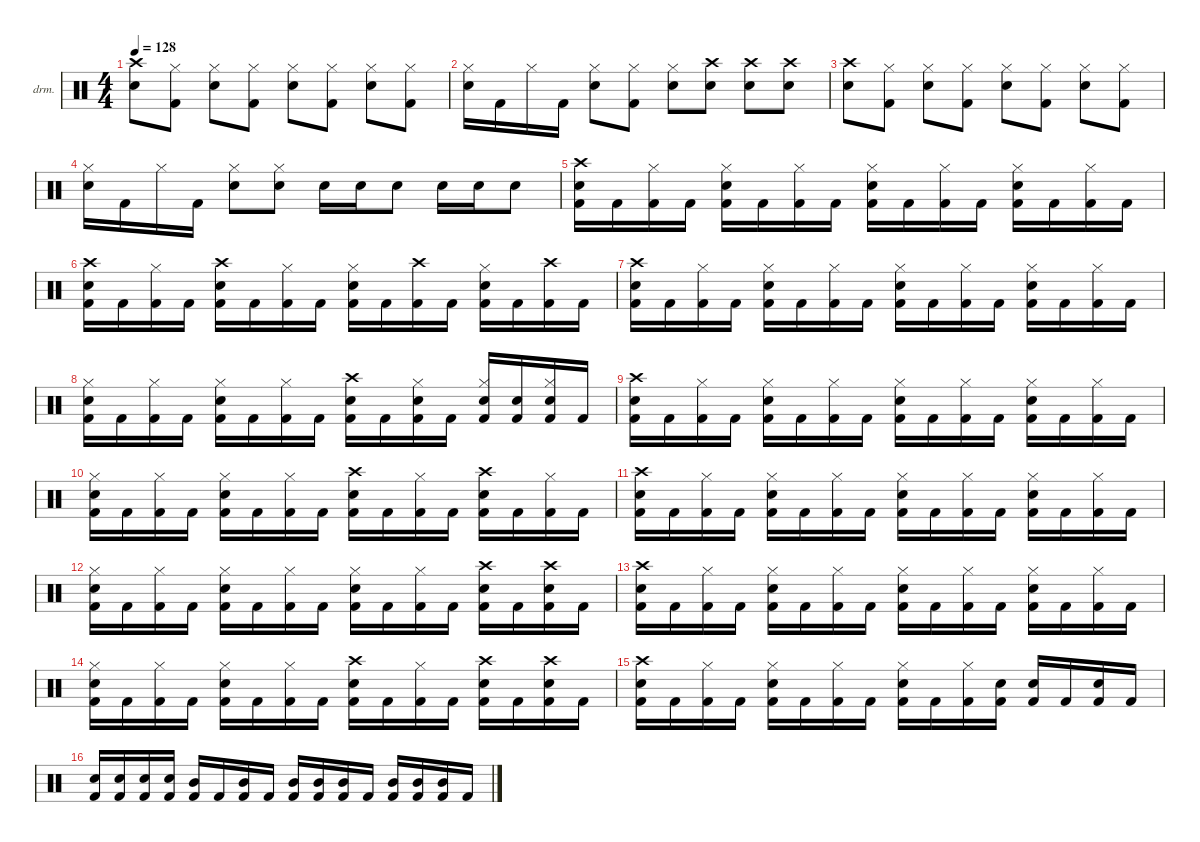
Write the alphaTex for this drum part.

\defaultSystemsLayout 4
\hideDynamics
\bracketExtendMode nobrackets
\firstSystemTrackNameOrientation horizontal
\otherSystemsTrackNameOrientation horizontal
\track ("Drums" "drm.") {instrument percussion}
\staff {score}
\articulation defaults
\ts (4 4)
\tempo 128
\clef neutral
\ks c
("Crash high (hit)" "Snare (hit) 2").8{dy fff} ("Hi-Hat (closed)" "Kick (hit) 2").8{dy f} ("Hi-Hat (closed)" "Snare (hit) 2").8 ("Hi-Hat (closed)" "Kick (hit) 2").8 ("Hi-Hat (closed)" "Snare (hit) 2").8 ("Hi-Hat (closed)" "Kick (hit) 2").8 ("Hi-Hat (closed)" "Snare (hit) 2").8 ("Hi-Hat (closed)" "Kick (hit) 2").8 |
("Hi-Hat (closed)" "Snare (hit) 2").16 "Kick (hit) 2".16 "Hi-Hat (closed)".16 "Kick (hit) 2".16 ("Hi-Hat (closed)" "Snare (hit) 2").8 ("Hi-Hat (closed)" "Kick (hit) 2").8 ("Hi-Hat (closed)" "Snare (hit) 2").8 ("Crash high (hit)" "Snare (hit) 2").8{dy fff} ("Crash high (hit)" "Snare (hit) 2").8 ("Crash high (hit)" "Snare (hit) 2").8 |
("Crash high (hit)" "Snare (hit) 2").8 ("Hi-Hat (closed)" "Kick (hit) 2").8{dy f} ("Hi-Hat (closed)" "Snare (hit) 2").8 ("Hi-Hat (closed)" "Kick (hit) 2").8 ("Hi-Hat (closed)" "Snare (hit) 2").8 ("Hi-Hat (closed)" "Kick (hit) 2").8 ("Hi-Hat (closed)" "Snare (hit) 2").8 ("Hi-Hat (closed)" "Kick (hit) 2").8 |
("Hi-Hat (closed)" "Snare (hit) 2").16 "Kick (hit) 2".16 "Hi-Hat (closed)".16 "Kick (hit) 2".16 ("Hi-Hat (closed)" "Snare (hit) 2").8 ("Hi-Hat (closed)" "Snare (hit) 2").8 "Snare (hit) 2".16 "Snare (hit) 2".16{dy mf} "Snare (hit) 2".8{dy f} "Snare (hit) 2".16 "Snare (hit) 2".16{dy mf} "Snare (hit) 2".8{dy f} |
("Crash high (hit)" "Snare (hit) 2" "Kick (hit) 2").16{dy fff} "Kick (hit) 2".16{dy f} ("Hi-Hat (closed)" "Kick (hit) 2").16 "Kick (hit) 2".16 ("Hi-Hat (closed)" "Snare (hit) 2" "Kick (hit) 2").16 "Kick (hit) 2".16 ("Hi-Hat (closed)" "Kick (hit) 2").16 "Kick (hit) 2".16 ("Hi-Hat (closed)" "Snare (hit) 2" "Kick (hit) 2").16 "Kick (hit) 2".16 ("Hi-Hat (closed)" "Kick (hit) 2").16 "Kick (hit) 2".16 ("Hi-Hat (closed)" "Snare (hit) 2" "Kick (hit) 2").16 "Kick (hit) 2".16 ("Hi-Hat (closed)" "Kick (hit) 2").16 "Kick (hit) 2".16 |
("Crash high (hit)" "Snare (hit) 2" "Kick (hit) 2").16{dy fff} "Kick (hit) 2".16{dy f} ("Hi-Hat (closed)" "Kick (hit) 2").16 "Kick (hit) 2".16 ("Crash high (hit)" "Snare (hit) 2" "Kick (hit) 2").16{dy fff} "Kick (hit) 2".16{dy f} ("Hi-Hat (closed)" "Kick (hit) 2").16 "Kick (hit) 2".16 ("Hi-Hat (closed)" "Snare (hit) 2" "Kick (hit) 2").16 "Kick (hit) 2".16 ("Crash high (hit)" "Kick (hit) 2").16{dy fff} "Kick (hit) 2".16{dy f} ("Hi-Hat (closed)" "Snare (hit) 2" "Kick (hit) 2").16 "Kick (hit) 2".16 ("Crash high (hit)" "Kick (hit) 2").16{dy fff} "Kick (hit) 2".16{dy f} |
("Crash high (hit)" "Snare (hit) 2" "Kick (hit) 2").16{dy fff} "Kick (hit) 2".16{dy f} ("Hi-Hat (closed)" "Kick (hit) 2").16 "Kick (hit) 2".16 ("Hi-Hat (closed)" "Snare (hit) 2" "Kick (hit) 2").16 "Kick (hit) 2".16 ("Hi-Hat (closed)" "Kick (hit) 2").16 "Kick (hit) 2".16 ("Hi-Hat (closed)" "Snare (hit) 2" "Kick (hit) 2").16 "Kick (hit) 2".16 ("Hi-Hat (closed)" "Kick (hit) 2").16 "Kick (hit) 2".16 ("Hi-Hat (closed)" "Snare (hit) 2" "Kick (hit) 2").16 "Kick (hit) 2".16 ("Hi-Hat (closed)" "Kick (hit) 2").16 "Kick (hit) 2".16 |
("Hi-Hat (closed)" "Snare (hit) 2" "Kick (hit) 2").16 "Kick (hit) 2".16 ("Hi-Hat (closed)" "Kick (hit) 2").16 "Kick (hit) 2".16 ("Hi-Hat (closed)" "Snare (hit) 2" "Kick (hit) 2").16 "Kick (hit) 2".16 ("Hi-Hat (closed)" "Kick (hit) 2").16 "Kick (hit) 2".16 ("Crash high (hit)" "Snare (hit) 2" "Kick (hit) 2").16{dy fff} "Kick (hit) 2".16{dy f} ("Hi-Hat (closed)" "Snare (hit) 2" "Kick (hit) 2").16 "Kick (hit) 2".16 ("Hi-Hat (closed)" "Snare (hit) 2" "Kick (hit) 2").16 ("Snare (hit) 2" "Kick (hit) 2").16{dy mf} ("Hi-Hat (closed)" "Snare (hit) 2" "Kick (hit) 2").16{dy f} "Kick (hit) 2".16 |
("Crash high (hit)" "Snare (hit) 2" "Kick (hit) 2").16{dy fff} "Kick (hit) 2".16{dy f} ("Hi-Hat (closed)" "Kick (hit) 2").16 "Kick (hit) 2".16 ("Hi-Hat (closed)" "Snare (hit) 2" "Kick (hit) 2").16 "Kick (hit) 2".16 ("Hi-Hat (closed)" "Kick (hit) 2").16 "Kick (hit) 2".16 ("Hi-Hat (closed)" "Snare (hit) 2" "Kick (hit) 2").16 "Kick (hit) 2".16 ("Hi-Hat (closed)" "Kick (hit) 2").16 "Kick (hit) 2".16 ("Hi-Hat (closed)" "Snare (hit) 2" "Kick (hit) 2").16 "Kick (hit) 2".16 ("Hi-Hat (closed)" "Kick (hit) 2").16 "Kick (hit) 2".16 |
("Hi-Hat (closed)" "Snare (hit) 2" "Kick (hit) 2").16 "Kick (hit) 2".16 ("Hi-Hat (closed)" "Kick (hit) 2").16 "Kick (hit) 2".16 ("Hi-Hat (closed)" "Snare (hit) 2" "Kick (hit) 2").16 "Kick (hit) 2".16 ("Hi-Hat (closed)" "Kick (hit) 2").16 "Kick (hit) 2".16 ("Crash high (hit)" "Snare (hit) 2" "Kick (hit) 2").16{dy fff} "Kick (hit) 2".16{dy f} ("Hi-Hat (closed)" "Kick (hit) 2").16 "Kick (hit) 2".16 ("Crash high (hit)" "Snare (hit) 2" "Kick (hit) 2").16{dy fff} "Kick (hit) 2".16{dy f} ("Hi-Hat (closed)" "Kick (hit) 2").16 "Kick (hit) 2".16 |
("Crash high (hit)" "Snare (hit) 2" "Kick (hit) 2").16{dy fff} "Kick (hit) 2".16{dy f} ("Hi-Hat (closed)" "Kick (hit) 2").16 "Kick (hit) 2".16 ("Hi-Hat (closed)" "Snare (hit) 2" "Kick (hit) 2").16 "Kick (hit) 2".16 ("Hi-Hat (closed)" "Kick (hit) 2").16 "Kick (hit) 2".16 ("Hi-Hat (closed)" "Snare (hit) 2" "Kick (hit) 2").16 "Kick (hit) 2".16 ("Hi-Hat (closed)" "Kick (hit) 2").16 "Kick (hit) 2".16 ("Hi-Hat (closed)" "Snare (hit) 2" "Kick (hit) 2").16 "Kick (hit) 2".16 ("Hi-Hat (closed)" "Kick (hit) 2").16 "Kick (hit) 2".16 |
("Hi-Hat (closed)" "Snare (hit) 2" "Kick (hit) 2").16 "Kick (hit) 2".16 ("Hi-Hat (closed)" "Kick (hit) 2").16 "Kick (hit) 2".16 ("Hi-Hat (closed)" "Snare (hit) 2" "Kick (hit) 2").16 "Kick (hit) 2".16 ("Hi-Hat (closed)" "Kick (hit) 2").16 "Kick (hit) 2".16 ("Hi-Hat (closed)" "Snare (hit) 2" "Kick (hit) 2").16 "Kick (hit) 2".16 ("Hi-Hat (closed)" "Kick (hit) 2").16 "Kick (hit) 2".16 ("Crash high (hit)" "Snare (hit) 2" "Kick (hit) 2").16{dy fff} "Kick (hit) 2".16{dy f} ("Crash high (hit)" "Snare (hit) 2" "Kick (hit) 2").16{dy fff} "Kick (hit) 2".16{dy f} |
("Crash high (hit)" "Snare (hit) 2" "Kick (hit) 2").16{dy fff} "Kick (hit) 2".16{dy f} ("Hi-Hat (closed)" "Kick (hit) 2").16 "Kick (hit) 2".16 ("Hi-Hat (closed)" "Snare (hit) 2" "Kick (hit) 2").16 "Kick (hit) 2".16 ("Hi-Hat (closed)" "Kick (hit) 2").16 "Kick (hit) 2".16 ("Hi-Hat (closed)" "Snare (hit) 2" "Kick (hit) 2").16 "Kick (hit) 2".16 ("Hi-Hat (closed)" "Kick (hit) 2").16 "Kick (hit) 2".16 ("Hi-Hat (closed)" "Snare (hit) 2" "Kick (hit) 2").16 "Kick (hit) 2".16 ("Hi-Hat (closed)" "Kick (hit) 2").16 "Kick (hit) 2".16 |
("Hi-Hat (closed)" "Snare (hit) 2" "Kick (hit) 2").16 "Kick (hit) 2".16 ("Hi-Hat (closed)" "Kick (hit) 2").16 "Kick (hit) 2".16 ("Hi-Hat (closed)" "Snare (hit) 2" "Kick (hit) 2").16 "Kick (hit) 2".16 ("Hi-Hat (closed)" "Kick (hit) 2").16 "Kick (hit) 2".16 ("Crash high (hit)" "Snare (hit) 2" "Kick (hit) 2").16{dy fff} "Kick (hit) 2".16{dy f} ("Hi-Hat (closed)" "Kick (hit) 2").16 "Kick (hit) 2".16 ("Crash high (hit)" "Snare (hit) 2" "Kick (hit) 2").16{dy fff} "Kick (hit) 2".16{dy f} ("Crash high (hit)" "Snare (hit) 2" "Kick (hit) 2").16{dy fff} "Kick (hit) 2".16{dy f} |
("Crash high (hit)" "Snare (hit) 2" "Kick (hit) 2").16{dy fff} "Kick (hit) 2".16{dy f} ("Hi-Hat (closed)" "Kick (hit) 2").16 "Kick (hit) 2".16 ("Hi-Hat (closed)" "Snare (hit) 2" "Kick (hit) 2").16 "Kick (hit) 2".16 ("Hi-Hat (closed)" "Kick (hit) 2").16 "Kick (hit) 2".16 ("Hi-Hat (closed)" "Snare (hit) 2" "Kick (hit) 2").16 "Kick (hit) 2".16 ("Hi-Hat (closed)" "Kick (hit) 2").16 ("Snare (hit) 2" "Kick (hit) 2").16 ("Snare (hit) 2" "Kick (hit) 2").16 "Kick (hit) 2".16 ("Snare (hit) 2" "Kick (hit) 2").16 "Kick (hit) 2".16 |
("Snare (hit) 2" "Kick (hit) 2").16 ("Snare (hit) 2" "Kick (hit) 2").16{dy mf} ("Snare (hit) 2" "Kick (hit) 2").16{dy f} ("Snare (hit) 2" "Kick (hit) 2").16{dy mf} ("Mid Tom (hit)" "Kick (hit) 2").16{dy f} "Kick (hit) 2".16 ("Mid Tom (hit)" "Kick (hit) 2").16 "Kick (hit) 2".16 ("Mid Tom (hit)" "Kick (hit) 2").16 ("Mid Tom (hit)" "Kick (hit) 2").16{dy mf} ("Mid Tom (hit)" "Kick (hit) 2").16{dy f} "Kick (hit) 2".16 ("Mid Tom (hit)" "Kick (hit) 2").16 ("Mid Tom (hit)" "Kick (hit) 2").16{dy mf} ("Mid Tom (hit)" "Kick (hit) 2").16{dy f} "Kick (hit) 2".16
